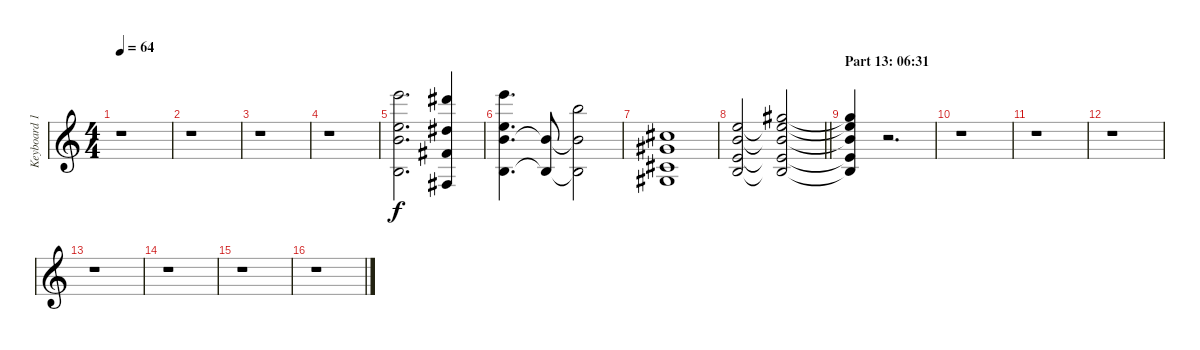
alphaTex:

\track ("Keyboard 1 (Strings)" "Keyboard 1") {instrument stringensemble1}
\staff {score}
\tuning (E4 B3 G3 D3 A2 E2 B1) {hide}
\ts (4 4)
\tempo 64
\clef g2
\ks c
r.1{dy f} |
r.1 |
r.1 |
r.1 |
(24.1 12.2 21.3 9.4).2{d volume 10} (23.1 7.2 20.3 4.4).4 |
(24.1 12.2 21.3 9.4).4{d} (12.2{t} 9.4{t}).8 (19.1 12.2{t} 9.4{t}).2 |
(14.2 13.3 11.4 11.5).1 |
\barLineRight lightlight
(17.2 16.3 14.4 14.5).2 (16.1 17.2{t} 16.3{t} 14.4{t} 14.5{t}).2 |
\section ("" "Part 13: 06:31")
(16.1{t} 17.2{t} 16.3{t} 14.4{t} 14.5{t}).4{volume 0} r.2{d} |
r.1 |
r.1 |
r.1 |
r.1 |
r.1 |
r.1 |
r.1
